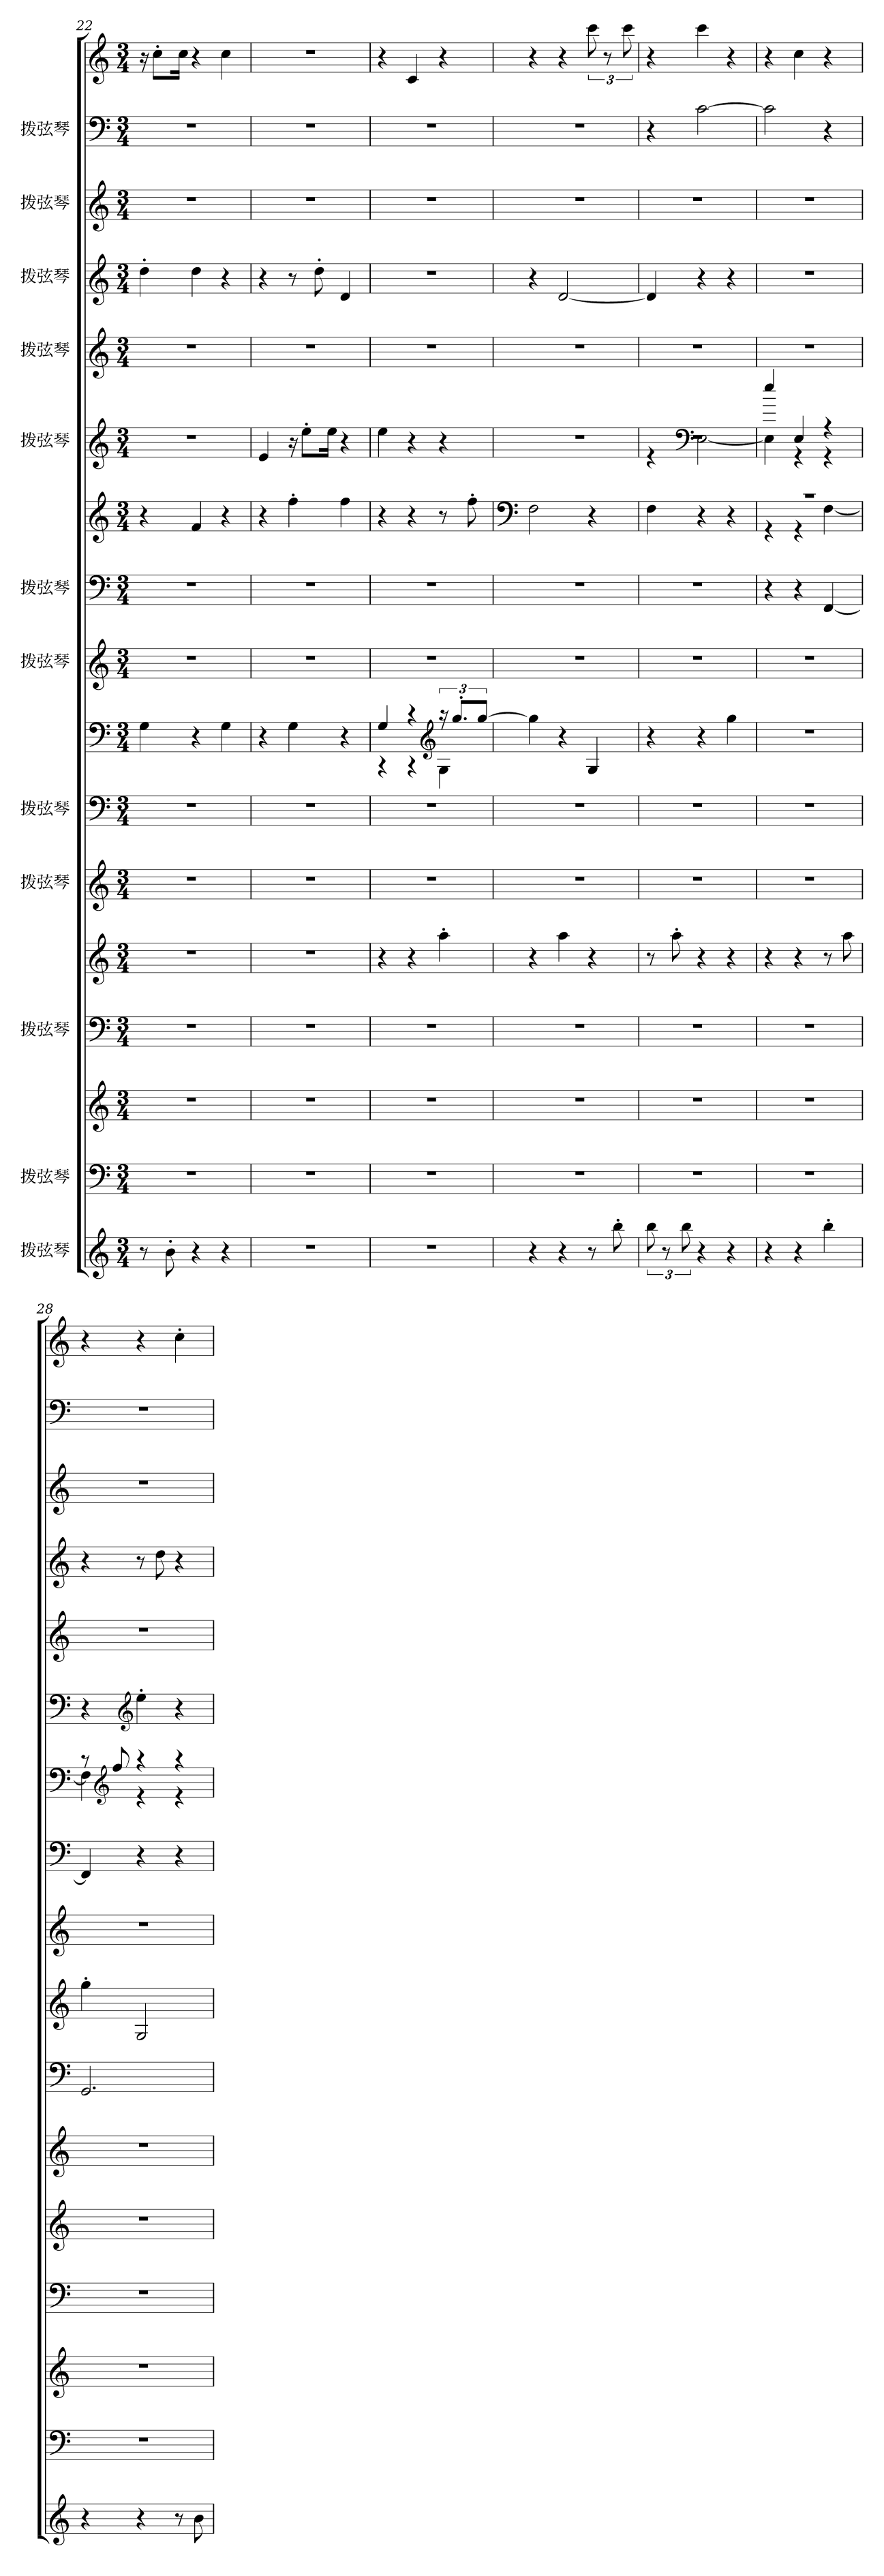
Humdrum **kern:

**kern	**kern	**kern	**kern	**kern	**kern	**kern	**kern	**kern	**kern	**kern	**kern	**kern	**kern	**kern	**kern	**kern
*part12	*part11	*part11	*part10	*part10	*part9	*part8	*part8	*part7	*part6	*part6	*part5	*part4	*part3	*part2	*part1	*part1
*staff17	*staff16	*staff15	*staff14	*staff13	*staff12	*staff11	*staff10	*staff9	*staff8	*staff7	*staff6	*staff5	*staff4	*staff3	*staff2	*staff1
*I"拨弦琴	*I"拨弦琴	*	*I"拨弦琴	*	*I"拨弦琴	*I"拨弦琴	*	*I"拨弦琴	*I"拨弦琴	*	*I"拨弦琴	*I"拨弦琴	*I"拨弦琴	*I"拨弦琴	*I"拨弦琴	*
*clefG2	*clefF4	*clefG2	*clefF4	*clefG2	*clefG2	*clefF4	*clefF4	*clefG2	*clefF4	*clefG2	*clefG2	*clefG2	*clefG2	*clefG2	*clefF4	*clefG2
*k[]	*k[]	*k[]	*k[]	*k[]	*k[]	*k[]	*k[]	*k[]	*k[]	*k[]	*k[]	*k[]	*k[]	*k[]	*k[]	*k[]
*M3/4	*M3/4	*M3/4	*M3/4	*M3/4	*M3/4	*M3/4	*M3/4	*M3/4	*M3/4	*M3/4	*M3/4	*M3/4	*M3/4	*M3/4	*M3/4	*M3/4
=22	=22	=22	=22	=22	=22	=22	=22	=22	=22	=22	=22	=22	=22	=22	=22	=22
8r	2.r	2.r	2.r	2.r	2.r	2.r	4G\	2.r	2.r	4r	2.r	2.r	4dd'\	2.r	2.r	16r
.	.	.	.	.	.	.	.	.	.	.	.	.	.	.	.	8cc'\L
8b'\	.	.	.	.	.	.	.	.	.	.	.	.	.	.	.	.
.	.	.	.	.	.	.	.	.	.	.	.	.	.	.	.	16cc\Jk
4r	.	.	.	.	.	.	4r	.	.	4f/	.	.	4dd\	.	.	4r
4r	.	.	.	.	.	.	4G\	.	.	4r	.	.	4r	.	.	4cc\
=23	=23	=23	=23	=23	=23	=23	=23	=23	=23	=23	=23	=23	=23	=23	=23	=23
2.r	2.r	2.r	2.r	2.r	2.r	2.r	4r	2.r	2.r	4r	4e/	2.r	4r	2.r	2.r	2.r
.	.	.	.	.	.	.	4G\	.	.	4ff'\	16r	.	8r	.	.	.
.	.	.	.	.	.	.	.	.	.	.	8ee'\L	.	.	.	.	.
.	.	.	.	.	.	.	.	.	.	.	.	.	8dd'\	.	.	.
.	.	.	.	.	.	.	.	.	.	.	16ee\Jk	.	.	.	.	.
.	.	.	.	.	.	.	4r	.	.	4ff\	4r	.	4d/	.	.	.
!!LO:PB:g=z
=24	=24	=24	=24	=24	=24	=24	=24	=24	=24	=24	=24	=24	=24	=24	=24	=24
*	*	*	*	*	*	*	*^	*	*	*	*	*	*	*	*	*
2.r	2.r	2.r	2.r	4r	2.r	2.r	4G/	4r	2.r	2.r	4r	4ee\	2.r	2.r	2.r	2.r	4r
.	.	.	.	4r	.	.	4r	4r	.	.	4r	4r	.	.	.	.	4c/
*	*	*	*	*	*	*	*clefG2	*	*	*	*	*	*	*	*	*	*
.	.	.	.	4aa'\	.	.	24r	4G\	.	.	8r	4r	.	.	.	.	4r
.	.	.	.	.	.	.	12.gg'/L	.	.	.	.	.	.	.	.	.	.
.	.	.	.	.	.	.	.	.	.	.	8ff'\	.	.	.	.	.	.
.	.	.	.	.	.	.	[12gg/J	.	.	.	.	.	.	.	.	.	.
*	*	*	*	*	*	*	*v	*v	*	*	*	*	*	*	*	*	*
=25	=25	=25	=25	=25	=25	=25	=25	=25	=25	=25	=25	=25	=25	=25	=25	=25
*	*	*	*	*	*	*	*	*	*	*clefF4	*	*	*	*	*	*
4r	2.r	2.r	2.r	4r	2.r	2.r	4gg\]	2.r	2.r	2F\	2.r	2.r	4r	2.r	2.r	4r
4r	.	.	.	4aa\	.	.	4r	.	.	.	.	.	[2d/	.	.	4r
8r	.	.	.	4r	.	.	4G/	.	.	4r	.	.	.	.	.	12ccc\
.	.	.	.	.	.	.	.	.	.	.	.	.	.	.	.	12r
8bb'\	.	.	.	.	.	.	.	.	.	.	.	.	.	.	.	.
.	.	.	.	.	.	.	.	.	.	.	.	.	.	.	.	12ccc\
=26	=26	=26	=26	=26	=26	=26	=26	=26	=26	=26	=26	=26	=26	=26	=26	=26
*	*	*	*	*	*	*	*	*	*	*	*^	*	*	*	*	*
12bb\	2.r	2.r	2.r	8r	2.r	2.r	4r	2.r	2.r	4F\	2.r	4r	2.r	4d/]	2.r	4r	4r
12r	.	.	.	.	.	.	.	.	.	.	.	.	.	.	.	.	.
.	.	.	.	8aa'\	.	.	.	.	.	.	.	.	.	.	.	.	.
12bb\	.	.	.	.	.	.	.	.	.	.	.	.	.	.	.	.	.
*	*	*	*	*	*	*	*	*	*	*	*clefF4	*	*	*	*	*	*
4r	.	.	.	4r	.	.	4r	.	.	4r	.	[2E\	.	4r	.	[2c\	4ccc\
4r	.	.	.	4r	.	.	4gg\	.	.	4r	.	.	.	4r	.	.	4r
=27	=27	=27	=27	=27	=27	=27	=27	=27	=27	=27	=27	=27	=27	=27	=27	=27	=27
*	*	*	*	*	*	*	*	*	*	*^	*	*	*	*	*	*	*
4r	2.r	2.r	2.r	4r	2.r	2.r	2.r	2.r	4r	2.r	4r	4ee/	4E\]	2.r	2.r	2.r	2c\]	4r
4r	.	.	.	4r	.	.	.	.	4r	.	4r	4E/	4r	.	.	.	.	4cc\
4bb'\	.	.	.	8r	.	.	.	.	[4FF/	.	[4F\	4r	4r	.	.	.	4r	4r
.	.	.	.	8aa\	.	.	.	.	.	.	.	.	.	.	.	.	.	.
*	*	*	*	*	*	*	*	*	*	*	*	*v	*v	*	*	*	*	*
=28	=28	=28	=28	=28	=28	=28	=28	=28	=28	=28	=28	=28	=28	=28	=28	=28	=28
4r	2.r	2.r	2.r	2.r	2.r	2.GG/	4gg'\	2.r	4FF/]	8r	4F\]	4r	2.r	4r	2.r	2.r	4r
*	*	*	*	*	*	*	*	*	*	*clefG2	*	*	*	*	*	*	*
.	.	.	.	.	.	.	.	.	.	8ff/	.	.	.	.	.	.	.
*	*	*	*	*	*	*	*	*	*	*	*	*clefG2	*	*	*	*	*
4r	.	.	.	.	.	.	2G/	.	4r	4r	4r	4ee'\	.	8r	.	.	4r
.	.	.	.	.	.	.	.	.	.	.	.	.	.	8dd\	.	.	.
8r	.	.	.	.	.	.	.	.	4r	4r	4r	4r	.	4r	.	.	4cc'\
8b\	.	.	.	.	.	.	.	.	.	.	.	.	.	.	.	.	.
*	*	*	*	*	*	*	*	*	*	*v	*v	*	*	*	*	*	*
=	=	=	=	=	=	=	=	=	=	=	=	=	=	=	=	=
*-	*-	*-	*-	*-	*-	*-	*-	*-	*-	*-	*-	*-	*-	*-	*-	*-
